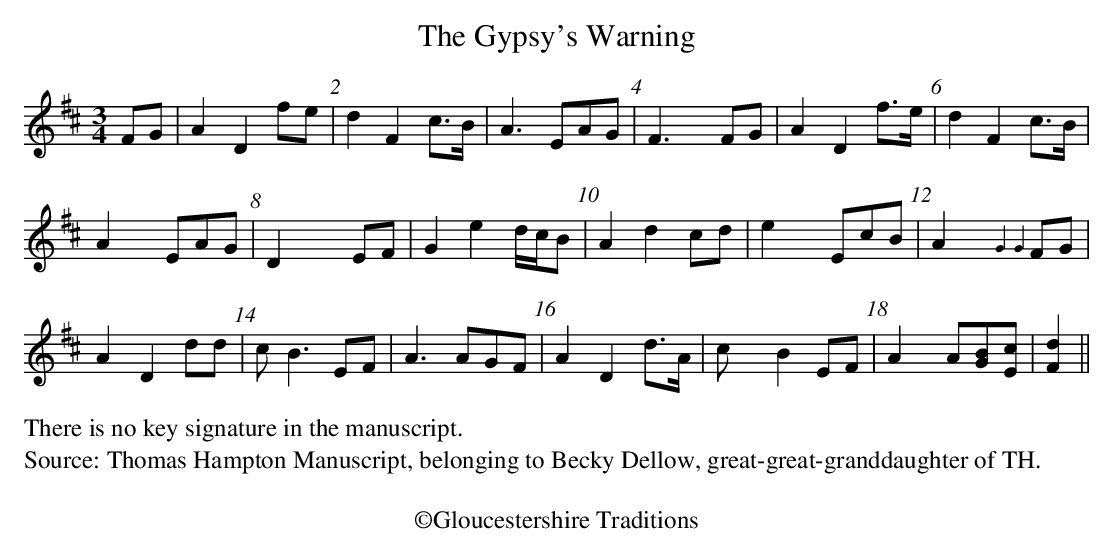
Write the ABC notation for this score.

X:1
T:Gypsy's Warning, The
M:3/4
L:1/8
K:D
FG| A2D2fe | d2F2c>B | A3EAG | F3xFG | \
A2D2f>e | d2F2c>B |
A2xEAG | D2x2EF |\
G2e2d/c/B | A2d2cd | e2xEcB | A2x2{G4G4} FG |
A2D2dd | cB3EF | A3AGF | A2D2d>A |\
cxB2EF | A2yA[GB][Ec]|[F2d2]||
